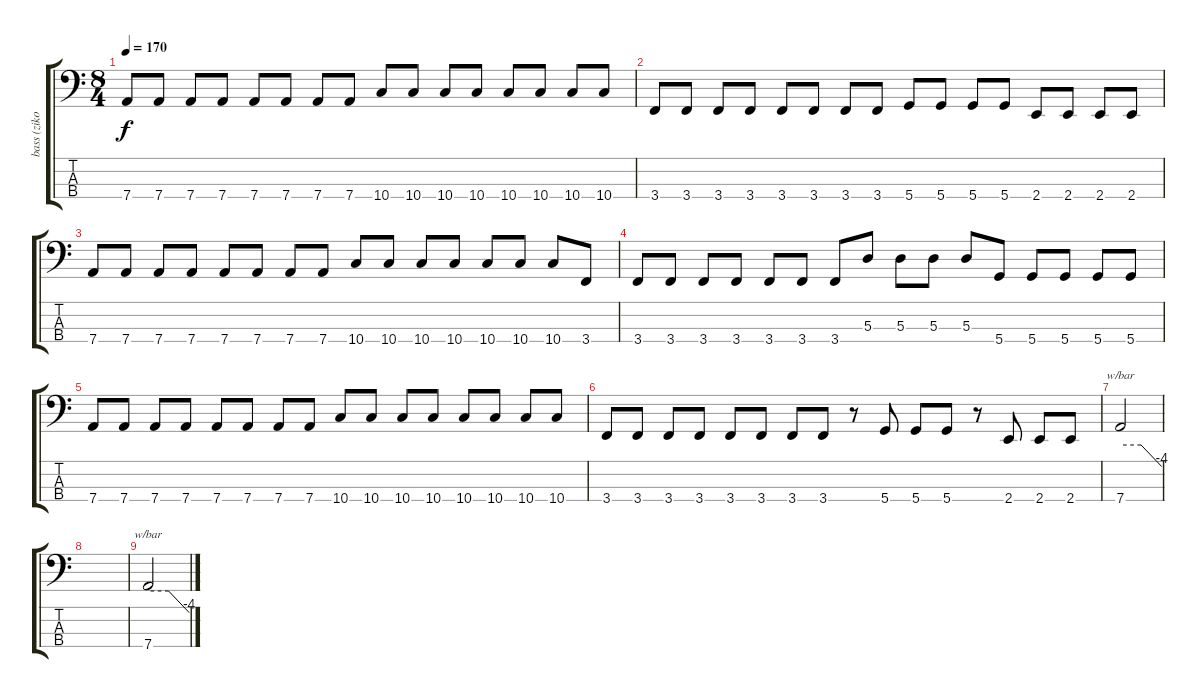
\track ("bass (ziko)" "bass (ziko") {instrument electricbasspick}
\staff {score tabs}
\tuning (G2 D2 A1 D1) {hide}
\ts (8 4)
\tempo 170
\clef f4
\ks c
7.4.8{dy f} 7.4.8 7.4.8 7.4.8 7.4.8 7.4.8 7.4.8 7.4.8 10.4.8 10.4.8 10.4.8 10.4.8 10.4.8 10.4.8 10.4.8 10.4.8 |
3.4.8 3.4.8 3.4.8 3.4.8 3.4.8 3.4.8 3.4.8 3.4.8 5.4.8 5.4.8 5.4.8 5.4.8 2.4.8 2.4.8 2.4.8 2.4.8 |
7.4.8 7.4.8 7.4.8 7.4.8 7.4.8 7.4.8 7.4.8 7.4.8 10.4.8 10.4.8 10.4.8 10.4.8 10.4.8 10.4.8 10.4.8 3.4.8 |
3.4.8 3.4.8 3.4.8 3.4.8 3.4.8 3.4.8 3.4.8 5.3.8 5.3.8 5.3.8 5.3.8 5.4.8 5.4.8 5.4.8 5.4.8 5.4.8 |
7.4.8 7.4.8 7.4.8 7.4.8 7.4.8 7.4.8 7.4.8 7.4.8 10.4.8 10.4.8 10.4.8 10.4.8 10.4.8 10.4.8 10.4.8 10.4.8 |
3.4.8 3.4.8 3.4.8 3.4.8 3.4.8 3.4.8 3.4.8 3.4.8 r.8 5.4.8 5.4.8 5.4.8 r.8 2.4.8 2.4.8 2.4.8 |
7.4.2{tbe (custom default 0 0 30 0 60 -16)} |
|
7.4.2{tbe (custom default 0 0 30 0 60 -16)}
